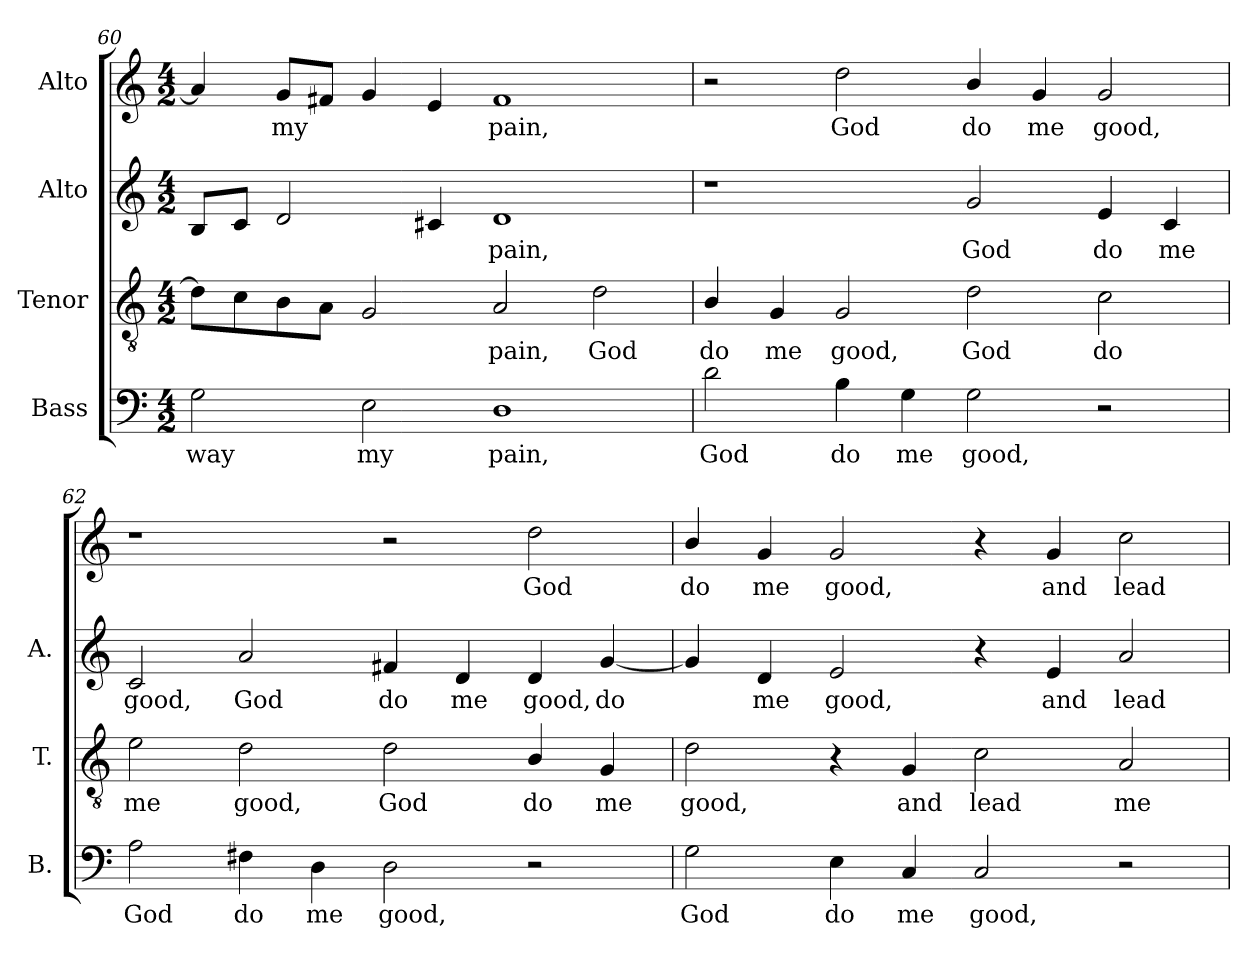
**kern	**text	**kern	**text	**kern	**text	**kern	**text
*part4	*part4	*part3	*part3	*part2	*part2	*part1	*part1
*staff4	*staff4	*staff3	*staff3	*staff2	*staff2	*staff1	*staff1
*I"Bass	*	*I"Tenor	*	*I"Alto	*	*I"Alto	*
*I'B.	*	*I'T.	*	*I'A.	*	*	*
*clefF4	*	*clefGv2	*	*clefG2	*	*clefG2	*
*	*	*ITrd7c12	*	*	*	*	*
*k[]	*	*k[]	*	*k[]	*	*k[]	*
*C:	*	*C:	*	*C:	*	*C:	*
*M4/2	*	*M4/2	*	*M4/2	*	*M4/2	*
=60	=60	=60	=60	=60	=60	=60	=60
!	!LO:LY:b:color=#000000	!	!	!	!	!	!
2Gi\	-way	8Di\L]	.	8Bi/L	.	4ai/]	.
.	.	8Ci\	.	8ci/J	.	.	.
!	!	!	!	!	!	!	!LO:LY:b:color=#000000
.	.	8BBi\	.	2di/	.	8gi/L	my
.	.	8AAi\J	.	.	.	8f#Xi/J	.
!	!LO:LY:b:color=#000000	!	!	!	!	!	!
2Ei\	my	2GGi/	.	.	.	4gi/	.
.	.	.	.	4c#Xi/	.	4ei/	.
!	!LO:LY:b:color=#000000	!	!	!	!	!	!
!	!	!	!LO:LY:b:color=#000000	!	!	!	!
!	!	!	!	!	!LO:LY:b:color=#000000	!	!
!	!	!	!	!	!	!	!LO:LY:b:color=#000000
1Di	pain,	2AAi/	pain,	1di	pain,	1f#i	pain,
!	!	!	!LO:LY:b:color=#000000	!	!	!	!
.	.	2Di\	God	.	.	.	.
=61	=61	=61	=61	=61	=61	=61	=61
!	!LO:LY:b:color=#000000	!	!	!	!	!	!
!	!	!	!LO:LY:b:color=#000000	!	!	!	!
2di\	God	4BBi/	do	1r	.	2r	.
!	!	!	!LO:LY:b:color=#000000	!	!	!	!
.	.	4GGi/	me	.	.	.	.
!	!LO:LY:b:color=#000000	!	!	!	!	!	!
!	!	!	!LO:LY:b:color=#000000	!	!	!	!
!	!	!	!	!	!	!	!LO:LY:b:color=#000000
4Bi\	do	2GGi/	good,	.	.	2ddi\	God
!	!LO:LY:b:color=#000000	!	!	!	!	!	!
4Gi\	me	.	.	.	.	.	.
!	!LO:LY:b:color=#000000	!	!	!	!	!	!
!	!	!	!LO:LY:b:color=#000000	!	!	!	!
!	!	!	!	!	!LO:LY:b:color=#000000	!	!
!	!	!	!	!	!	!	!LO:LY:b:color=#000000
2Gi\	good,	2Di\	God	2gi/	God	4bi/	do
!	!	!	!	!	!	!	!LO:LY:b:color=#000000
.	.	.	.	.	.	4gi/	me
!	!	!	!LO:LY:b:color=#000000	!	!	!	!
!	!	!	!	!	!LO:LY:b:color=#000000	!	!
!	!	!	!	!	!	!	!LO:LY:b:color=#000000
2r	.	2Ci\	do	4ei/	do	2gi/	good,
!	!	!	!	!	!LO:LY:b:color=#000000	!	!
.	.	.	.	4ci/	me	.	.
=62	=62	=62	=62	=62	=62	=62	=62
!	!LO:LY:b:color=#000000	!	!	!	!	!	!
!	!	!	!LO:LY:b:color=#000000	!	!	!	!
!	!	!	!	!	!LO:LY:b:color=#000000	!	!
2Ai\	God	2Ei\	me	2ci/	good,	1r	.
!	!LO:LY:b:color=#000000	!	!	!	!	!	!
!	!	!	!LO:LY:b:color=#000000	!	!	!	!
!	!	!	!	!	!LO:LY:b:color=#000000	!	!
4F#Xi\	do	2Di\	good,	2ai/	God	.	.
!	!LO:LY:b:color=#000000	!	!	!	!	!	!
4Di\	me	.	.	.	.	.	.
!	!LO:LY:b:color=#000000	!	!	!	!	!	!
!	!	!	!LO:LY:b:color=#000000	!	!	!	!
!	!	!	!	!	!LO:LY:b:color=#000000	!	!
2Di\	good,	2Di\	God	4f#Xi/	do	2r	.
!	!	!	!	!	!LO:LY:b:color=#000000	!	!
.	.	.	.	4di/	me	.	.
!	!	!	!LO:LY:b:color=#000000	!	!	!	!
!	!	!	!	!	!LO:LY:b:color=#000000	!	!
!	!	!	!	!	!	!	!LO:LY:b:color=#000000
2r	.	4BBi/	do	4di/	good,	2ddi\	God
!	!	!	!LO:LY:b:color=#000000	!	!	!	!
!	!	!	!	!	!LO:LY:b:color=#000000	!	!
.	.	4GGi/	me	[4gi/	do	.	.
!!LO:PB:g=z
=63	=63	=63	=63	=63	=63	=63	=63
!	!LO:LY:b:color=#000000	!	!	!	!	!	!
!	!	!	!LO:LY:b:color=#000000	!	!	!	!
!	!	!	!	!	!	!	!LO:LY:b:color=#000000
2Gi\	God	2Di\	good,	4gi/]	.	4bi/	do
!	!	!	!	!	!LO:LY:b:color=#000000	!	!
!	!	!	!	!	!	!	!LO:LY:b:color=#000000
.	.	.	.	4di/	me	4gi/	me
!	!LO:LY:b:color=#000000	!	!	!	!	!	!
!	!	!	!	!	!LO:LY:b:color=#000000	!	!
!	!	!	!	!	!	!	!LO:LY:b:color=#000000
4Ei\	do	4r	.	2ei/	good,	2gi/	good,
!	!LO:LY:b:color=#000000	!	!	!	!	!	!
!	!	!	!LO:LY:b:color=#000000	!	!	!	!
4Ci/	me	4GGi/	and	.	.	.	.
!	!LO:LY:b:color=#000000	!	!	!	!	!	!
!	!	!	!LO:LY:b:color=#000000	!	!	!	!
2Ci/	good,	2Ci\	lead	4r	.	4r	.
!	!	!	!	!	!LO:LY:b:color=#000000	!	!
!	!	!	!	!	!	!	!LO:LY:b:color=#000000
.	.	.	.	4ei/	and	4gi/	and
!	!	!	!LO:LY:b:color=#000000	!	!	!	!
!	!	!	!	!	!LO:LY:b:color=#000000	!	!
!	!	!	!	!	!	!	!LO:LY:b:color=#000000
2r	.	2AAi/	me	2ai/	lead	2cci\	lead
=	=	=	=	=	=	=	=
*-	*-	*-	*-	*-	*-	*-	*-
